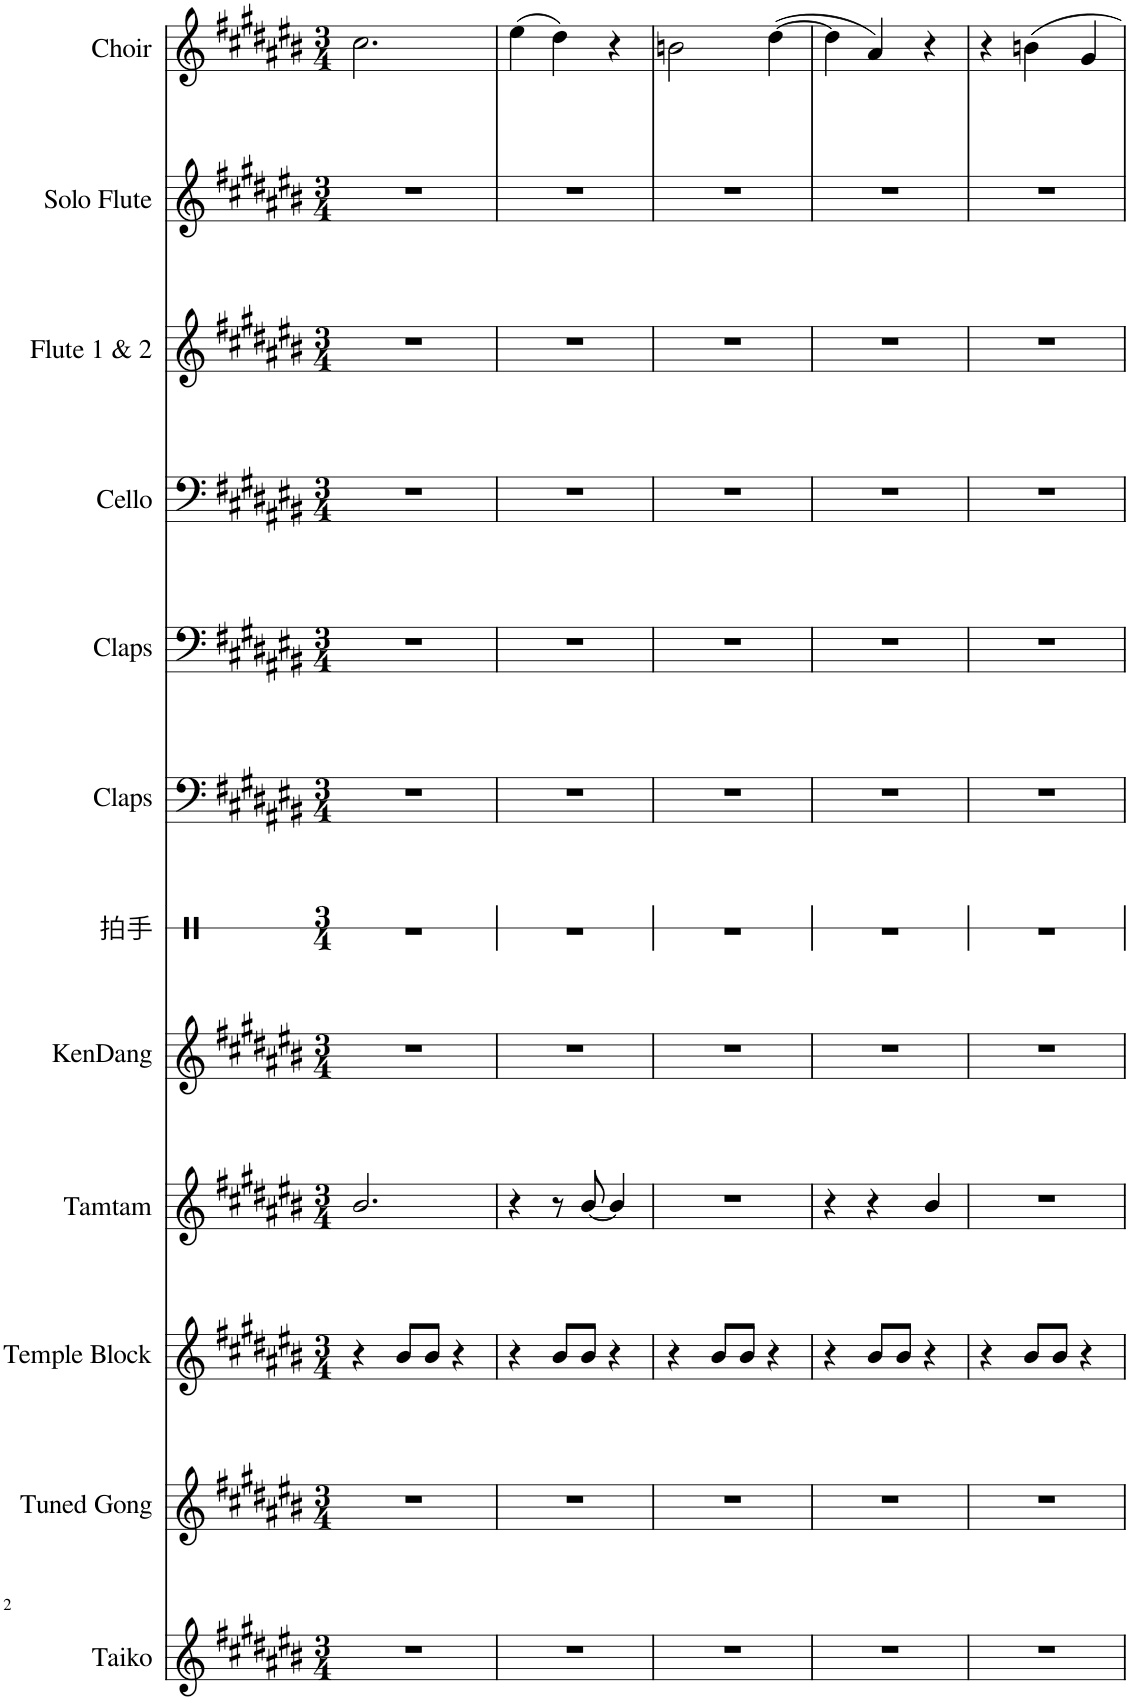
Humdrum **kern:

**kern	**kern	**kern	**kern	**kern	**kern	**kern	**kern	**kern	**kern	**kern	**kern
*part12	*part11	*part10	*part9	*part8	*part7	*part6	*part5	*part4	*part3	*part2	*part1
*staff12	*staff11	*staff10	*staff9	*staff8	*staff7	*staff6	*staff5	*staff4	*staff3	*staff2	*staff1
*I"Taiko	*I"Tuned Gong	*I"Temple Block	*I"Tamtam	*I"KenDang	*I"拍手	*I"Claps	*I"Claps	*I"Cello	*I"Flute 1 &amp; 2	*I"Solo Flute	*I"Choir
*	*	*	*	*	*	*	*	*	*	*	*I'Ch
*	*	*	*	*	*stria1	*	*	*	*	*	*
*clefG2	*clefG2	*clefG2	*clefG2	*clefG2	*clefX	*clefF4	*clefF4	*clefF4	*clefG2	*clefG2	*clefG2
*k[f#c#g#d#a#e#b#]	*k[f#c#g#d#a#e#b#]	*k[f#c#g#d#a#e#b#]	*k[f#c#g#d#a#e#b#]	*k[f#c#g#d#a#e#b#]	*k[]	*k[f#c#g#d#a#e#b#]	*k[f#c#g#d#a#e#b#]	*k[f#c#g#d#a#e#b#]	*k[f#c#g#d#a#e#b#]	*k[f#c#g#d#a#e#b#]	*k[f#c#g#d#a#e#b#]
*M3/4	*M3/4	*M3/4	*M3/4	*M3/4	*M3/4	*M3/4	*M3/4	*M3/4	*M3/4	*M3/4	*M3/4
=1	=1	=1	=1	=1	=1	=1	=1	=1	=1	=1	=1
2.r	2.r	4r	2.b#/	2.r	2.r	2.r	2.r	2.r	2.r	2.r	2.cc#\
.	.	8b#/L	.	.	.	.	.	.	.	.	.
.	.	8b#/J	.	.	.	.	.	.	.	.	.
.	.	4r	.	.	.	.	.	.	.	.	.
=2	=2	=2	=2	=2	=2	=2	=2	=2	=2	=2	=2
2.r	2.r	4r	4r	2.r	2.r	2.r	2.r	2.r	2.r	2.r	(4ee#\
.	.	8b#/L	8r	.	.	.	.	.	.	.	4dd#\)
.	.	8b#/J	[8b#/	.	.	.	.	.	.	.	.
.	.	4r	4b#/]	.	.	.	.	.	.	.	4r
=3	=3	=3	=3	=3	=3	=3	=3	=3	=3	=3	=3
2.r	2.r	4r	2.r	2.r	2.r	2.r	2.r	2.r	2.r	2.r	2bn\
.	.	8b#/L	.	.	.	.	.	.	.	.	.
.	.	8b#/J	.	.	.	.	.	.	.	.	.
.	.	4r	.	.	.	.	.	.	.	.	([4dd#\
=4	=4	=4	=4	=4	=4	=4	=4	=4	=4	=4	=4
2.r	2.r	4r	4r	2.r	2.r	2.r	2.r	2.r	2.r	2.r	4dd#\]
.	.	8b#/L	4r	.	.	.	.	.	.	.	4a#/)
.	.	8b#/J	.	.	.	.	.	.	.	.	.
.	.	4r	4b#/	.	.	.	.	.	.	.	4r
=5	=5	=5	=5	=5	=5	=5	=5	=5	=5	=5	=5
2.r	2.r	4r	2.r	2.r	2.r	2.r	2.r	2.r	2.r	2.r	4r
.	.	8b#/L	.	.	.	.	.	.	.	.	4bn\
.	.	8b#/J	.	.	.	.	.	.	.	.	.
.	.	4r	.	.	.	.	.	.	.	.	4g#/
=	=	=	=	=	=	=	=	=	=	=	=
*-	*-	*-	*-	*-	*-	*-	*-	*-	*-	*-	*-
